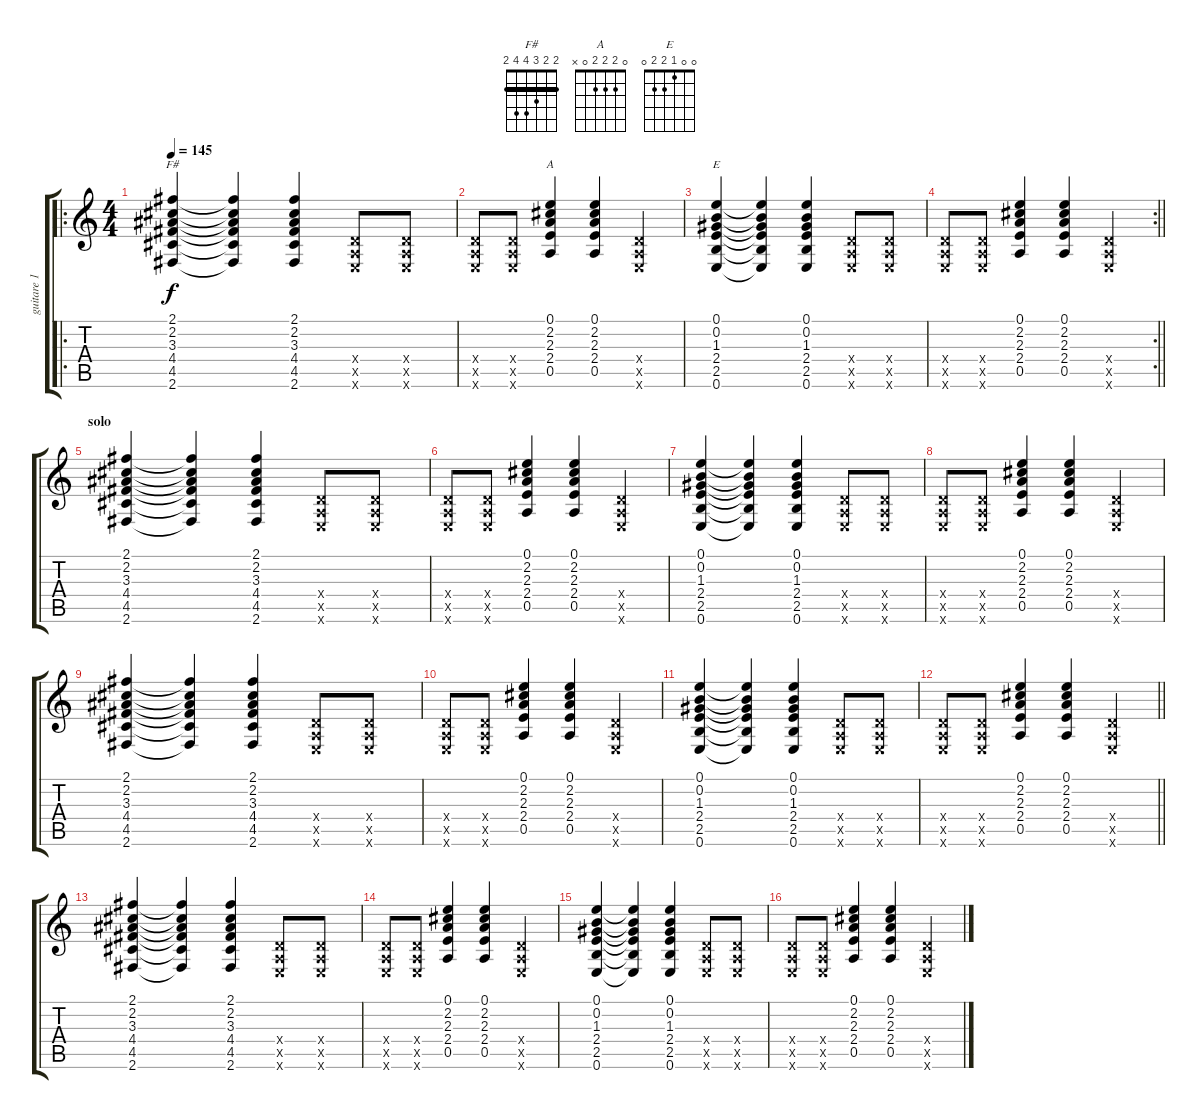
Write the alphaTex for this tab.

\track ("guitare 1" "guitare 1") {instrument acousticguitarsteel}
\staff {score tabs}
\tuning (E4 B3 G3 D3 A2 E2) {hide}
\chord ("F#" 2 2 3 4 4 2) {barre 2}
\chord ("A" 0 2 2 2 0 x)
\chord ("E" 0 0 1 2 2 0)
\ro
\ts (4 4)
\tempo 145
\clef g2
\ks c
(2.1 2.2 3.3 4.4 4.5 2.6).4{ch "F#" dy f} (2.1{t} 2.2{t} 3.3{t} 4.4{t} 4.5{t} 2.6{t}).4 (2.1 2.2 3.3 4.4 4.5 2.6).4 (0.4{x} 0.5{x} 0.6{x}).8 (0.4{x} 0.5{x} 0.6{x}).8 |
(0.4{x} 0.5{x} 0.6{x}).8 (0.4{x} 0.5{x} 0.6{x}).8 (0.1 2.2 2.3 2.4 0.5).4{ch "A"} (0.1 2.2 2.3 2.4 0.5).4 (0.4{x} 0.5{x} 0.6{x}).4 |
(0.1 0.2 1.3 2.4 2.5 0.6).4{ch "E"} (0.1{t} 0.2{t} 1.3{t} 2.4{t} 2.5{t} 0.6{t}).4 (0.1 0.2 1.3 2.4 2.5 0.6).4 (0.4{x} 0.5{x} 0.6{x}).8 (0.4{x} 0.5{x} 0.6{x}).8 |
\rc 2
\barLineRight lightlight
(0.4{x} 0.5{x} 0.6{x}).8 (0.4{x} 0.5{x} 0.6{x}).8 (0.1 2.2 2.3 2.4 0.5).4 (0.1 2.2 2.3 2.4 0.5).4 (0.4{x} 0.5{x} 0.6{x}).4 |
\section ("" "solo")
(2.1 2.2 3.3 4.4 4.5 2.6).4 (2.1{t} 2.2{t} 3.3{t} 4.4{t} 4.5{t} 2.6{t}).4 (2.1 2.2 3.3 4.4 4.5 2.6).4 (0.4{x} 0.5{x} 0.6{x}).8 (0.4{x} 0.5{x} 0.6{x}).8 |
(0.4{x} 0.5{x} 0.6{x}).8 (0.4{x} 0.5{x} 0.6{x}).8 (0.1 2.2 2.3 2.4 0.5).4 (0.1 2.2 2.3 2.4 0.5).4 (0.4{x} 0.5{x} 0.6{x}).4 |
(0.1 0.2 1.3 2.4 2.5 0.6).4 (0.1{t} 0.2{t} 1.3{t} 2.4{t} 2.5{t} 0.6{t}).4 (0.1 0.2 1.3 2.4 2.5 0.6).4 (0.4{x} 0.5{x} 0.6{x}).8 (0.4{x} 0.5{x} 0.6{x}).8 |
(0.4{x} 0.5{x} 0.6{x}).8 (0.4{x} 0.5{x} 0.6{x}).8 (0.1 2.2 2.3 2.4 0.5).4 (0.1 2.2 2.3 2.4 0.5).4 (0.4{x} 0.5{x} 0.6{x}).4 |
(2.1 2.2 3.3 4.4 4.5 2.6).4 (2.1{t} 2.2{t} 3.3{t} 4.4{t} 4.5{t} 2.6{t}).4 (2.1 2.2 3.3 4.4 4.5 2.6).4 (0.4{x} 0.5{x} 0.6{x}).8 (0.4{x} 0.5{x} 0.6{x}).8 |
(0.4{x} 0.5{x} 0.6{x}).8 (0.4{x} 0.5{x} 0.6{x}).8 (0.1 2.2 2.3 2.4 0.5).4 (0.1 2.2 2.3 2.4 0.5).4 (0.4{x} 0.5{x} 0.6{x}).4 |
(0.1 0.2 1.3 2.4 2.5 0.6).4 (0.1{t} 0.2{t} 1.3{t} 2.4{t} 2.5{t} 0.6{t}).4 (0.1 0.2 1.3 2.4 2.5 0.6).4 (0.4{x} 0.5{x} 0.6{x}).8 (0.4{x} 0.5{x} 0.6{x}).8 |
\barLineRight lightlight
(0.4{x} 0.5{x} 0.6{x}).8 (0.4{x} 0.5{x} 0.6{x}).8 (0.1 2.2 2.3 2.4 0.5).4 (0.1 2.2 2.3 2.4 0.5).4 (0.4{x} 0.5{x} 0.6{x}).4 |
(2.1 2.2 3.3 4.4 4.5 2.6).4 (2.1{t} 2.2{t} 3.3{t} 4.4{t} 4.5{t} 2.6{t}).4 (2.1 2.2 3.3 4.4 4.5 2.6).4 (0.4{x} 0.5{x} 0.6{x}).8 (0.4{x} 0.5{x} 0.6{x}).8 |
(0.4{x} 0.5{x} 0.6{x}).8 (0.4{x} 0.5{x} 0.6{x}).8 (0.1 2.2 2.3 2.4 0.5).4 (0.1 2.2 2.3 2.4 0.5).4 (0.4{x} 0.5{x} 0.6{x}).4 |
(0.1 0.2 1.3 2.4 2.5 0.6).4 (0.1{t} 0.2{t} 1.3{t} 2.4{t} 2.5{t} 0.6{t}).4 (0.1 0.2 1.3 2.4 2.5 0.6).4 (0.4{x} 0.5{x} 0.6{x}).8 (0.4{x} 0.5{x} 0.6{x}).8 |
(0.4{x} 0.5{x} 0.6{x}).8 (0.4{x} 0.5{x} 0.6{x}).8 (0.1 2.2 2.3 2.4 0.5).4 (0.1 2.2 2.3 2.4 0.5).4 (0.4{x} 0.5{x} 0.6{x}).4
